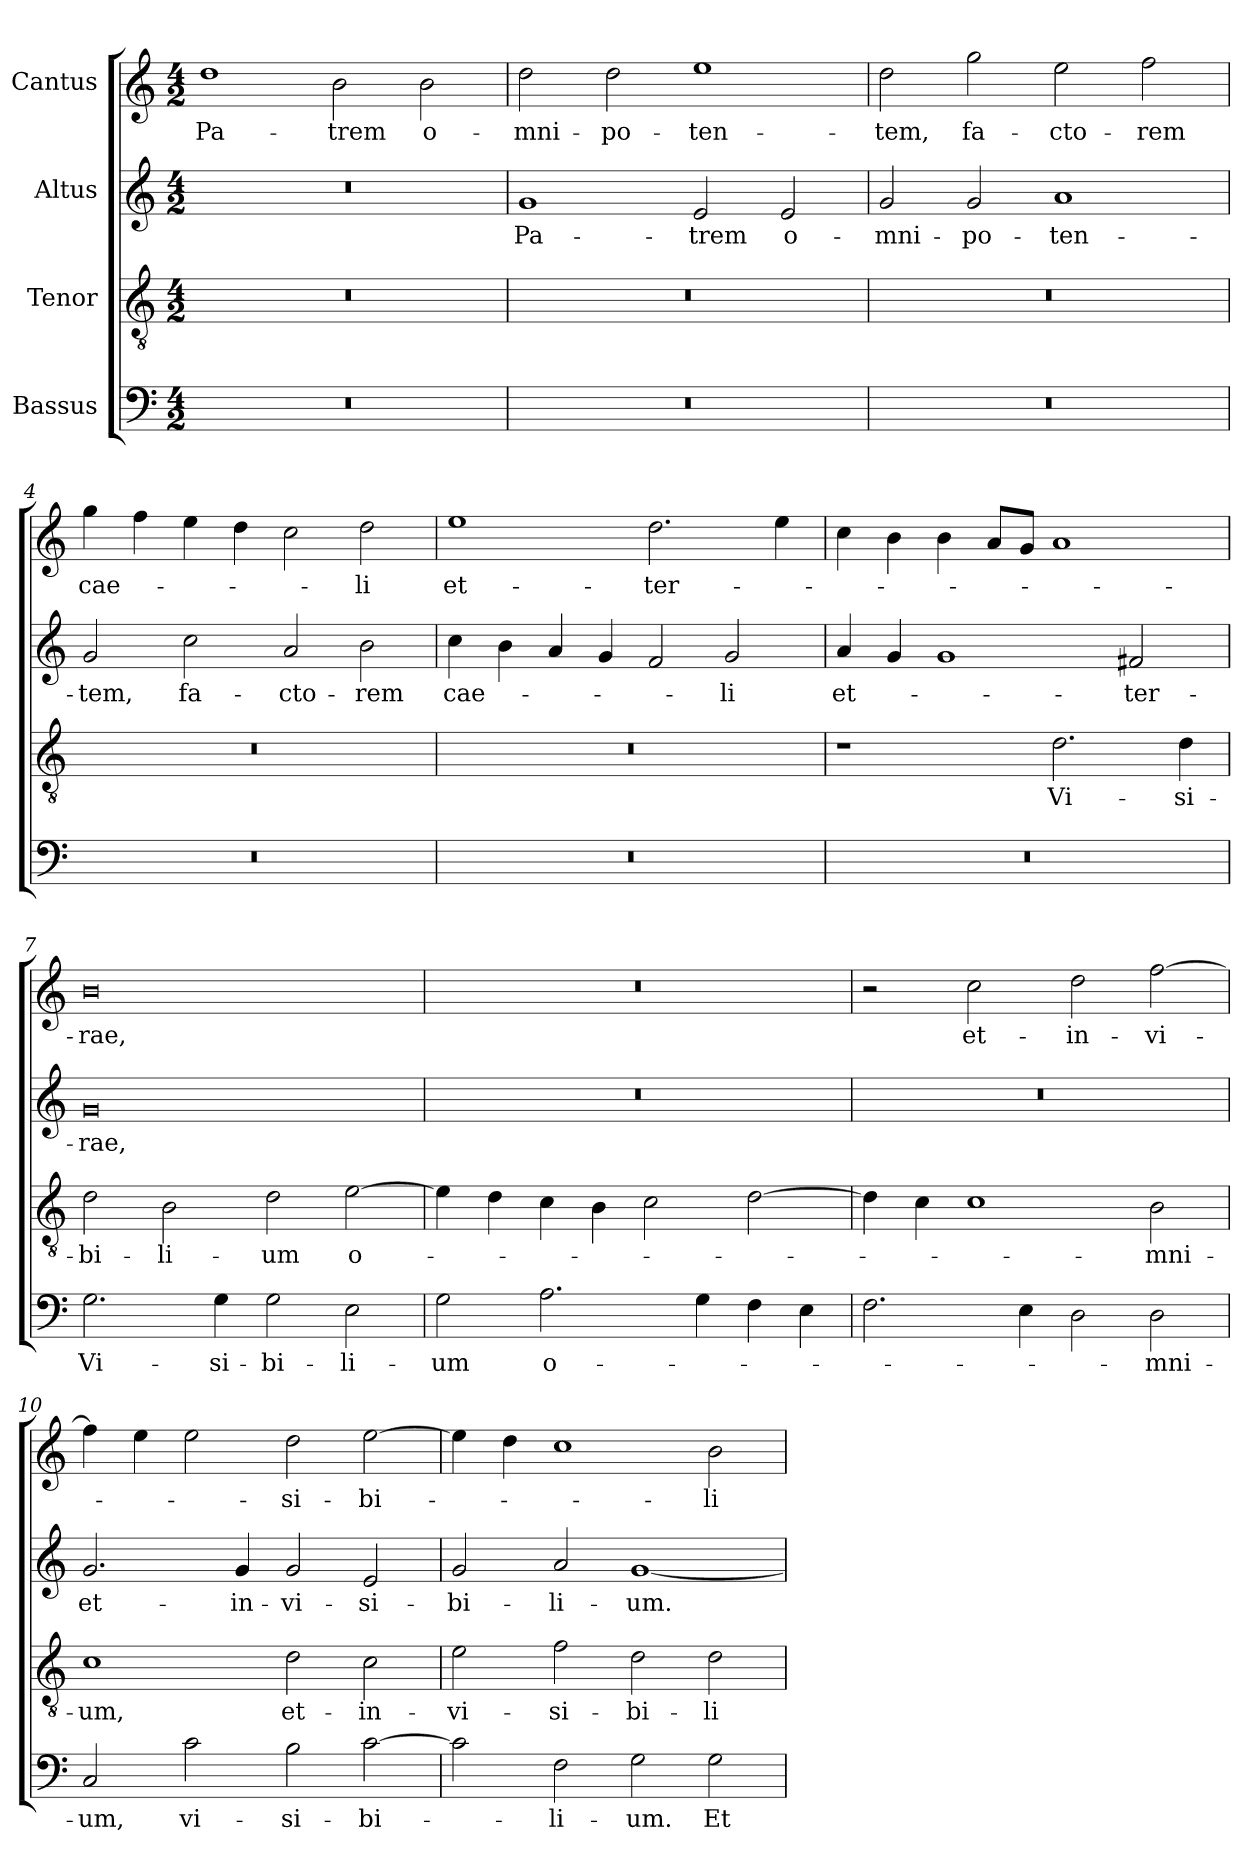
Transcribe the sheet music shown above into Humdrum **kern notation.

**kern	**text	**kern	**text	**kern	**text	**kern	**text
*part4	*part4	*part3	*part3	*part2	*part2	*part1	*part1
*staff4	*staff4	*staff3	*staff3	*staff2	*staff2	*staff1	*staff1
*I"Bassus	*	*I"Tenor	*	*I"Altus	*	*I"Cantus	*
*clefF4	*	*clefGv2	*	*clefG2	*	*clefG2	*
*k[]	*	*k[]	*	*k[]	*	*k[]	*
*M4/2	*	*M4/2	*	*M4/2	*	*M4/2	*
=1	=1	=1	=1	=1	=1	=1	=1
0r	.	0r	.	0r	.	1dd\	Pa-
.	.	.	.	.	.	2b\	-trem
.	.	.	.	.	.	2b\	o-
=2	=2	=2	=2	=2	=2	=2	=2
0r	.	0r	.	1g/	Pa-	2dd\	-mni-
.	.	.	.	.	.	2dd\	-po-
.	.	.	.	2e/	-trem	1ee\	-ten-
.	.	.	.	2e/	o-	.	.
=3	=3	=3	=3	=3	=3	=3	=3
0r	.	0r	.	2g/	-mni-	2dd\	-tem,
.	.	.	.	2g/	-po-	2gg\	fa-
.	.	.	.	1a/	-ten-	2ee\	-cto-
.	.	.	.	.	.	2ff\	-rem
=4	=4	=4	=4	=4	=4	=4	=4
0r	.	0r	.	2g/	-tem,	4gg\	cae-
.	.	.	.	.	.	4ff\	.
.	.	.	.	2cc\	fa-	4ee\	.
.	.	.	.	.	.	4dd\	.
.	.	.	.	2a/	-cto-	2cc\	.
.	.	.	.	2b\	-rem	2dd\	-li
=5	=5	=5	=5	=5	=5	=5	=5
0r	.	0r	.	4cc\	cae-	1ee\	et-
.	.	.	.	4b\	.	.	.
.	.	.	.	4a/	.	.	.
.	.	.	.	4g/	.	.	.
.	.	.	.	2f/	.	2.dd\	ter-
.	.	.	.	2g/	-li	.	.
.	.	.	.	.	.	4ee\	.
=6	=6	=6	=6	=6	=6	=6	=6
0r	.	1r	.	4a/	et-	4cc\	.
.	.	.	.	4g/	.	4b\	.
.	.	.	.	1g/	.	4b\	.
.	.	.	.	.	.	8a/L	.
.	.	.	.	.	.	8g/J	.
.	.	2.d\	Vi-	.	.	1a/	.
.	.	.	.	2f#X/	ter-	.	.
.	.	4d\	-si-	.	.	.	.
=7	=7	=7	=7	=7	=7	=7	=7
2.G\	Vi-	2d\	-bi-	0g/	-rae,	0b\	-rae,
.	.	2B\	-li-	.	.	.	.
4G\	-si-	.	.	.	.	.	.
2G\	-bi-	2d\	-um	.	.	.	.
2E\	-li-	[2e\	o-	.	.	.	.
=8	=8	=8	=8	=8	=8	=8	=8
2G\	-um	4e\]	.	0r	.	0r	.
.	.	4d\	.	.	.	.	.
2.A\	o-	4c\	.	.	.	.	.
.	.	4B\	.	.	.	.	.
.	.	2c\	.	.	.	.	.
4G\	.	.	.	.	.	.	.
4F\	.	[2d\	.	.	.	.	.
4E\	.	.	.	.	.	.	.
=9	=9	=9	=9	=9	=9	=9	=9
2.F\	.	4d\]	.	0r	.	2r	.
.	.	4c\	.	.	.	.	.
.	.	1c\	.	.	.	2cc\	et-
4E\	.	.	.	.	.	.	.
2D\	.	.	.	.	.	2dd\	in-
2D\	-mni-	2B\	-mni-	.	.	[2ff\	-vi-
=10	=10	=10	=10	=10	=10	=10	=10
2C/	-um,	1c\	-um,	2.g/	et-	4ff\]	.
.	.	.	.	.	.	4ee\	.
2c\	vi-	.	.	.	.	2ee\	.
.	.	.	.	4g/	in-	.	.
2B\	-si-	2d\	et-	2g/	-vi-	2dd\	-si-
[2c\	-bi-	2c\	in-	2e/	-si-	[2ee\	-bi-
=11	=11	=11	=11	=11	=11	=11	=11
2c\]	.	2e\	-vi-	2g/	-bi-	4ee\]	.
.	.	.	.	.	.	4dd\	.
2F\	-li-	2f\	-si-	2a/	-li-	1cc\	.
2G\	-um.	2d\	-bi-	[1g/	-um.	.	.
2G\	Et-	2d\	-li-	.	.	2b\	-li-
=	=	=	=	=	=	=	=
*-	*-	*-	*-	*-	*-	*-	*-
